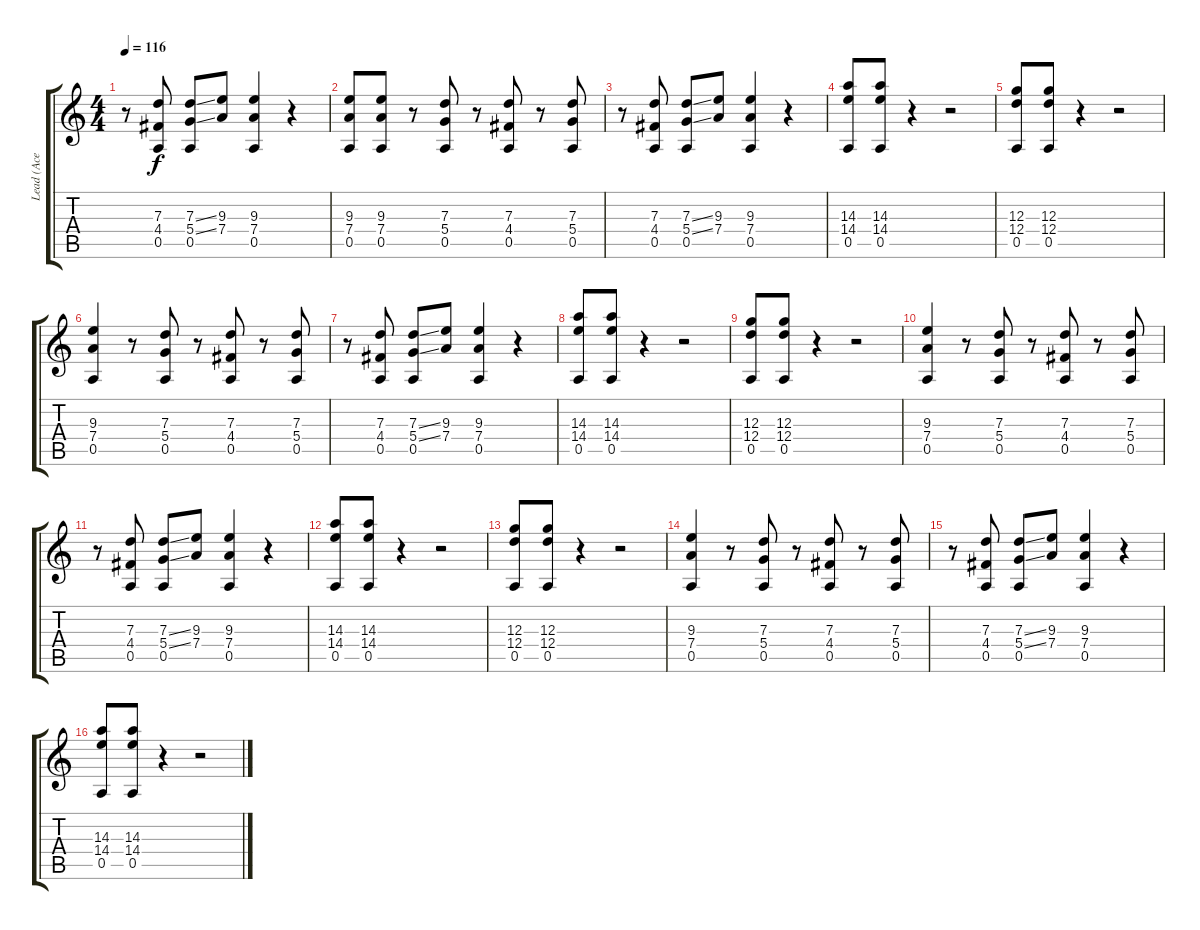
\track ("Lead (Ace Frehley)" "Lead (Ace ") {instrument overdrivenguitar}
\staff {score tabs}
\tuning (E4 B3 G3 D3 A2 E2) {hide}
\ts (4 4)
\tempo 116
\clef g2
\ks c
r.8{dy f} (7.3 4.4 0.5).8 (7.3{ss} 5.4{ss} 0.5).8 (9.3 7.4).8 (9.3 7.4 0.5).4 r.4 |
(9.3 7.4 0.5).8 (9.3 7.4 0.5).8 r.8 (7.3 5.4 0.5).8 r.8 (7.3 4.4 0.5).8 r.8 (7.3 5.4 0.5).8 |
r.8 (7.3 4.4 0.5).8 (7.3{ss} 5.4{ss} 0.5).8 (9.3 7.4).8 (9.3 7.4 0.5).4 r.4 |
(14.3 14.4 0.5).8 (14.3 14.4 0.5).8 r.4 r.2 |
(12.3 12.4 0.5).8 (12.3 12.4 0.5).8 r.4 r.2 |
(9.3 7.4 0.5).4 r.8 (7.3 5.4 0.5).8 r.8 (7.3 4.4 0.5).8 r.8 (7.3 5.4 0.5).8 |
r.8 (7.3 4.4 0.5).8 (7.3{ss} 5.4{ss} 0.5).8 (9.3 7.4).8 (9.3 7.4 0.5).4 r.4 |
(14.3 14.4 0.5).8 (14.3 14.4 0.5).8 r.4 r.2 |
(12.3 12.4 0.5).8 (12.3 12.4 0.5).8 r.4 r.2 |
(9.3 7.4 0.5).4 r.8 (7.3 5.4 0.5).8 r.8 (7.3 4.4 0.5).8 r.8 (7.3 5.4 0.5).8 |
r.8 (7.3 4.4 0.5).8 (7.3{ss} 5.4{ss} 0.5).8 (9.3 7.4).8 (9.3 7.4 0.5).4 r.4 |
(14.3 14.4 0.5).8 (14.3 14.4 0.5).8 r.4 r.2 |
(12.3 12.4 0.5).8 (12.3 12.4 0.5).8 r.4 r.2 |
(9.3 7.4 0.5).4 r.8 (7.3 5.4 0.5).8 r.8 (7.3 4.4 0.5).8 r.8 (7.3 5.4 0.5).8 |
r.8 (7.3 4.4 0.5).8 (7.3{ss} 5.4{ss} 0.5).8 (9.3 7.4).8 (9.3 7.4 0.5).4 r.4 |
(14.3 14.4 0.5).8 (14.3 14.4 0.5).8 r.4 r.2
